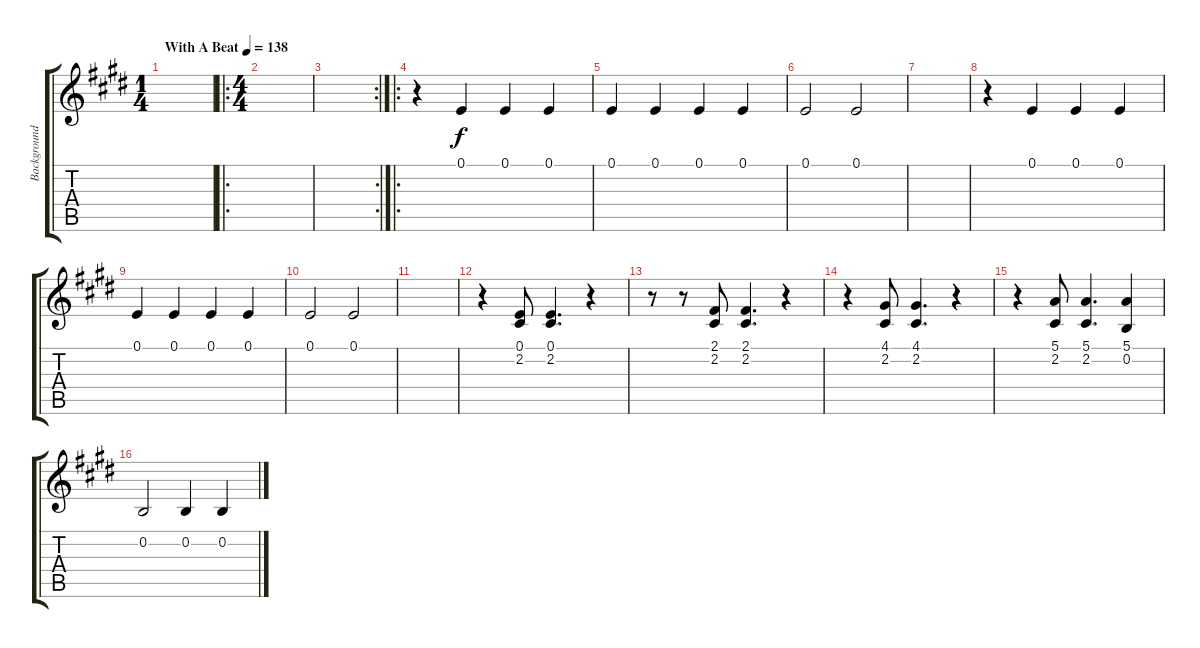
\track ("Background Vocal 2" "Background") {instrument panflute}
\staff {score tabs}
\tuning (E4 B3 G3 D3 A2 E2) {hide}
\ts (1 4)
\tempo (138 "With A Beat")
\clef g2
\ks e
|
\ro
\ts (4 4)
|
\rc 2
|
\ro
r.4 0.1.4 0.1.4 0.1.4 |
0.1.4 0.1.4 0.1.4 0.1.4 |
0.1.2 0.1.2 |
|
r.4 0.1.4 0.1.4 0.1.4 |
0.1.4 0.1.4 0.1.4 0.1.4 |
0.1.2 0.1.2 |
|
r.4 (0.1 2.2).8 (0.1 2.2).4{d} r.4 |
r.8 r.8 (2.1 2.2).8 (2.1 2.2).4{d} r.4 |
r.4 (4.1 2.2).8 (4.1 2.2).4{d} r.4 |
r.4 (5.1 2.2).8 (5.1 2.2).4{d} (5.1 0.2).4 |
0.2.2 0.2.4 0.2.4
